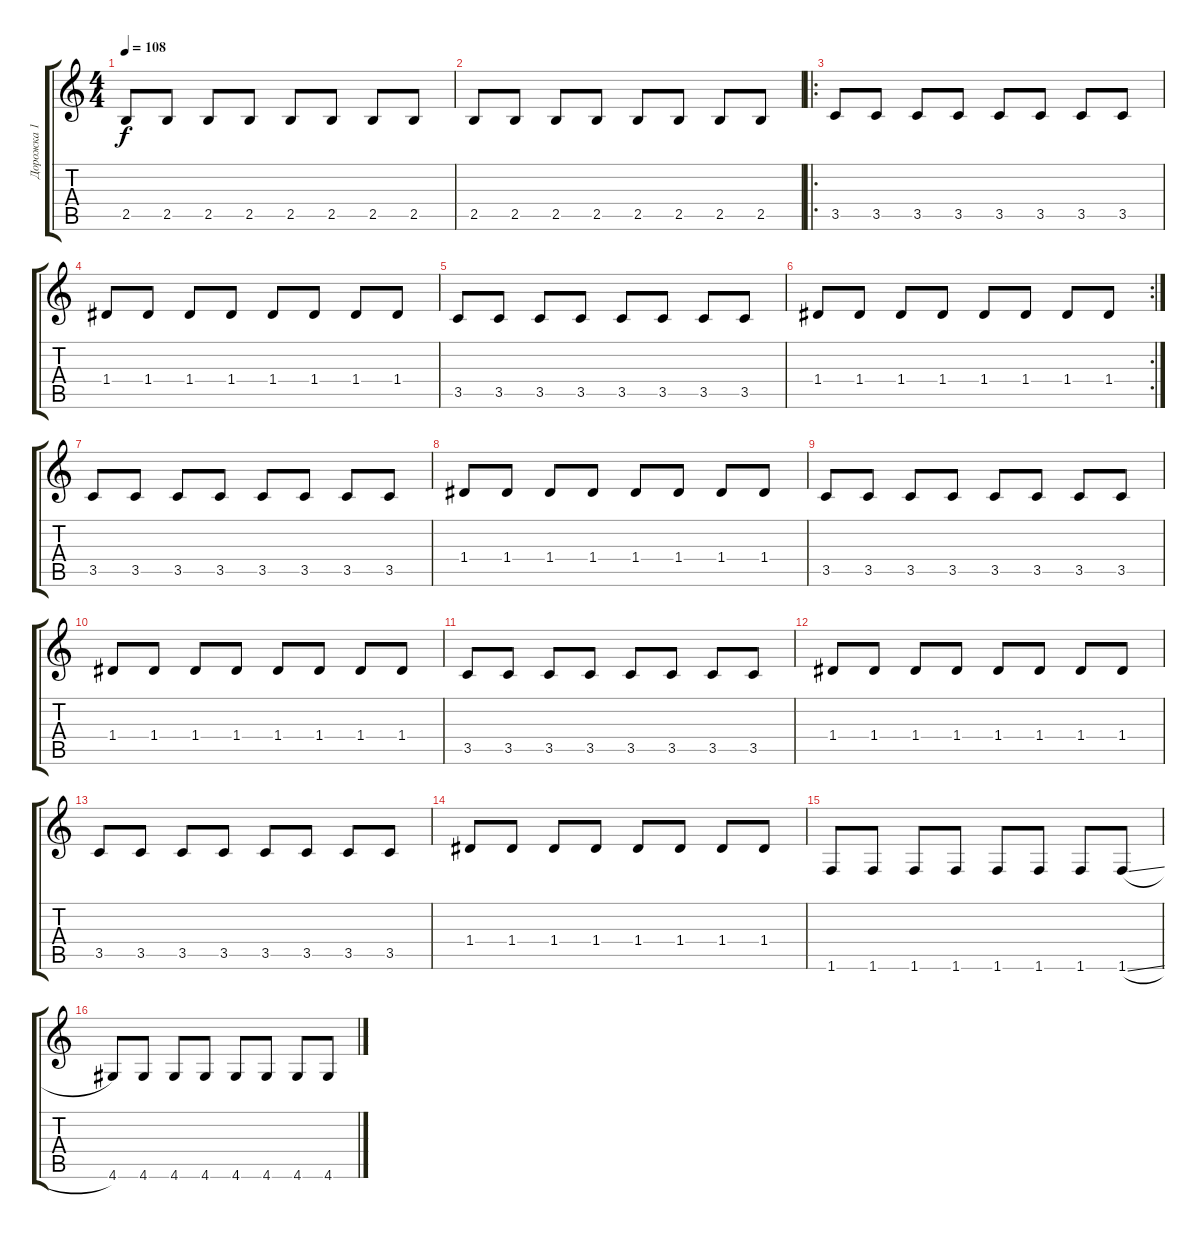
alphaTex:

\track ("Дорожка 1" "Дорожка 1") {instrument electricguitarjazz}
\staff {score tabs}
\tuning (E4 B3 G3 D3 A2 E2) {hide}
\ts (4 4)
\tempo 108
\clef g2
\ks c
2.5.8{dy f} 2.5.8 2.5.8 2.5.8 2.5.8 2.5.8 2.5.8 2.5.8 |
2.5.8 2.5.8 2.5.8 2.5.8 2.5.8 2.5.8 2.5.8 2.5.8 |
\ro
3.5.8 3.5.8 3.5.8 3.5.8 3.5.8 3.5.8 3.5.8 3.5.8 |
1.4.8 1.4.8 1.4.8 1.4.8 1.4.8 1.4.8 1.4.8 1.4.8 |
3.5.8 3.5.8 3.5.8 3.5.8 3.5.8 3.5.8 3.5.8 3.5.8 |
\rc 2
1.4.8 1.4.8 1.4.8 1.4.8 1.4.8 1.4.8 1.4.8 1.4.8 |
3.5.8 3.5.8 3.5.8 3.5.8 3.5.8 3.5.8 3.5.8 3.5.8 |
1.4.8 1.4.8 1.4.8 1.4.8 1.4.8 1.4.8 1.4.8 1.4.8 |
3.5.8 3.5.8 3.5.8 3.5.8 3.5.8 3.5.8 3.5.8 3.5.8 |
1.4.8 1.4.8 1.4.8 1.4.8 1.4.8 1.4.8 1.4.8 1.4.8 |
3.5.8 3.5.8 3.5.8 3.5.8 3.5.8 3.5.8 3.5.8 3.5.8 |
1.4.8 1.4.8 1.4.8 1.4.8 1.4.8 1.4.8 1.4.8 1.4.8 |
3.5.8 3.5.8 3.5.8 3.5.8 3.5.8 3.5.8 3.5.8 3.5.8 |
1.4.8 1.4.8 1.4.8 1.4.8 1.4.8 1.4.8 1.4.8 1.4.8 |
1.6.8 1.6.8 1.6.8 1.6.8 1.6.8 1.6.8 1.6.8 1.6{sl}.8 |
4.6.8 4.6.8 4.6.8 4.6.8 4.6.8 4.6.8 4.6.8 4.6.8
